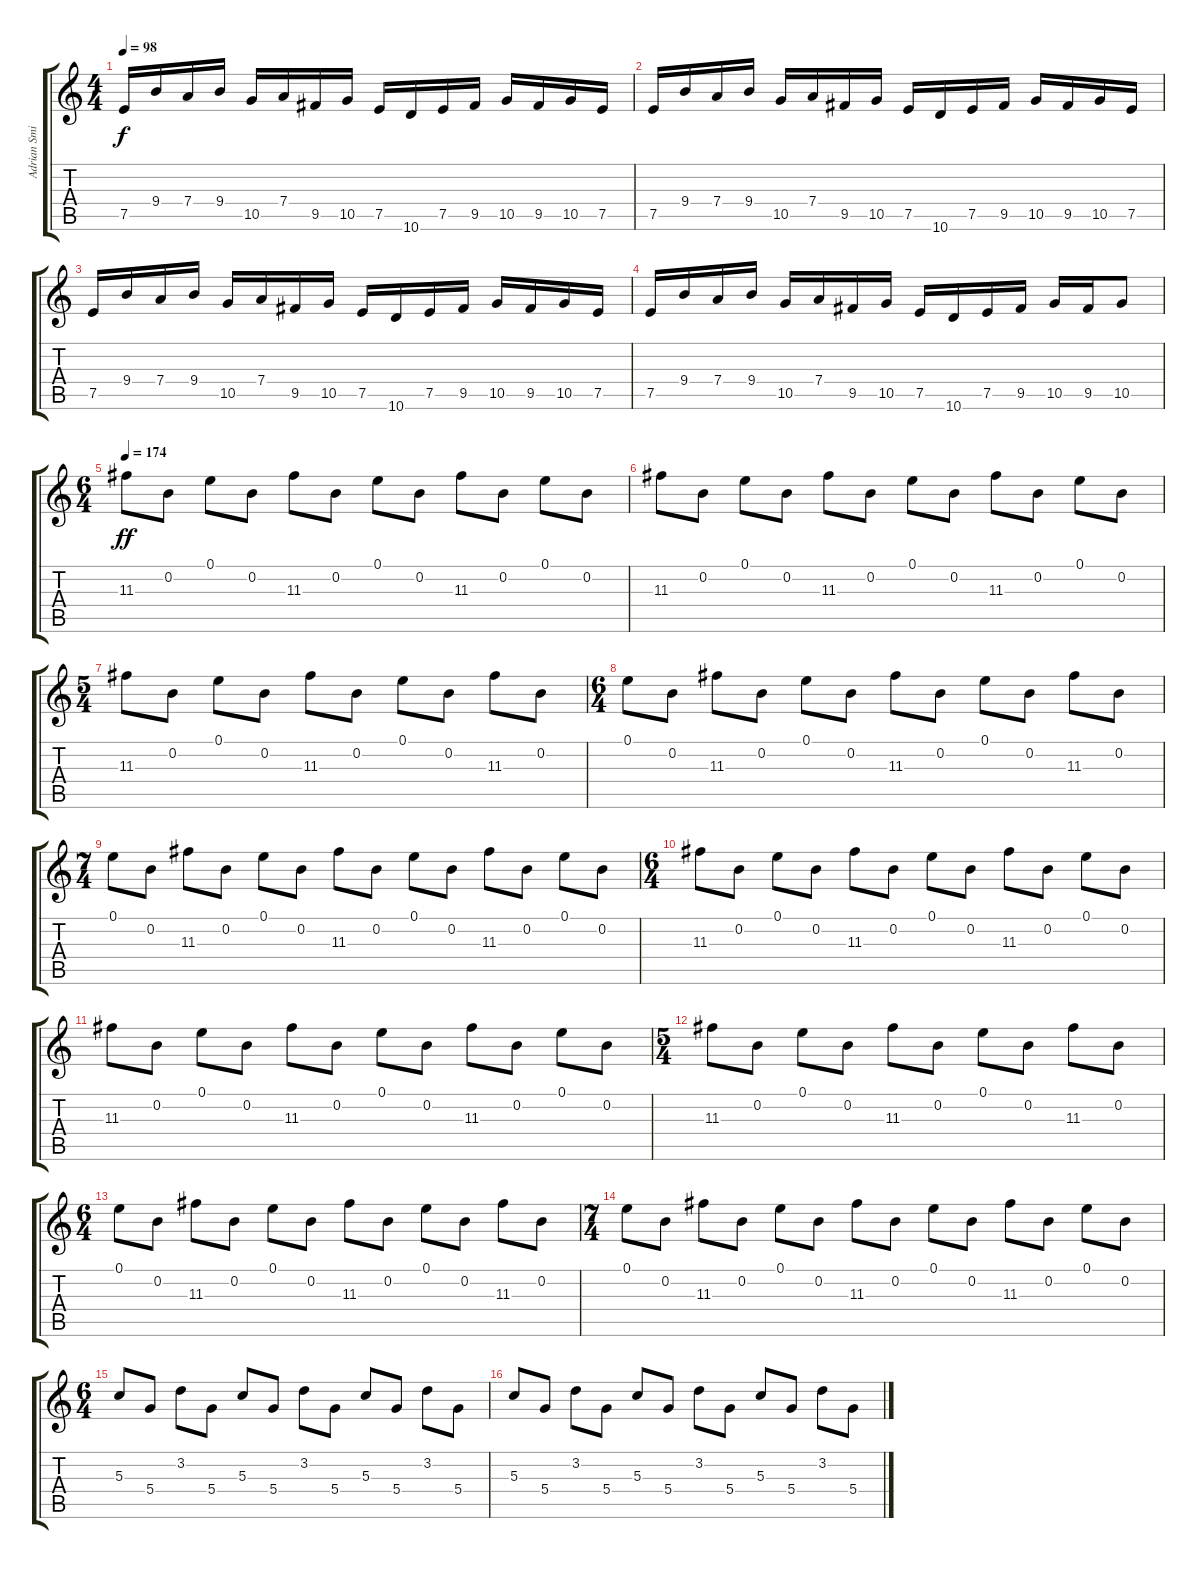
\track ("Adrian Smith" "Adrian Smi") {instrument distortionguitar}
\staff {score tabs}
\tuning (E4 B3 G3 D3 A2 E2) {hide}
\ts (4 4)
\tempo 98
\clef g2
\ks c
7.5.16{dy f} 9.4.16 7.4.16 9.4.16 10.5.16 7.4.16 9.5.16 10.5.16 7.5.16 10.6.16 7.5.16 9.5.16 10.5.16 9.5.16 10.5.16 7.5.16 |
7.5.16 9.4.16 7.4.16 9.4.16 10.5.16 7.4.16 9.5.16 10.5.16 7.5.16 10.6.16 7.5.16 9.5.16 10.5.16 9.5.16 10.5.16 7.5.16 |
7.5.16 9.4.16 7.4.16 9.4.16 10.5.16 7.4.16 9.5.16 10.5.16 7.5.16 10.6.16 7.5.16 9.5.16 10.5.16 9.5.16 10.5.16 7.5.16 |
7.5.16 9.4.16 7.4.16 9.4.16 10.5.16 7.4.16 9.5.16 10.5.16 7.5.16 10.6.16 7.5.16 9.5.16 10.5.16 9.5.16 10.5.8 |
\ts (6 4)
\tempo 174
11.3.8{dy ff volume 6 instrument electricguitarclean} 0.2.8 0.1.8 0.2.8 11.3.8 0.2.8 0.1.8 0.2.8 11.3.8 0.2.8 0.1.8 0.2.8 |
11.3.8 0.2.8 0.1.8 0.2.8 11.3.8 0.2.8 0.1.8 0.2.8 11.3.8 0.2.8 0.1.8 0.2.8 |
\ts (5 4)
11.3.8 0.2.8 0.1.8 0.2.8 11.3.8 0.2.8 0.1.8 0.2.8 11.3.8 0.2.8 |
\ts (6 4)
0.1.8 0.2.8 11.3.8 0.2.8 0.1.8 0.2.8 11.3.8 0.2.8 0.1.8 0.2.8 11.3.8 0.2.8 |
\ts (7 4)
0.1.8 0.2.8 11.3.8 0.2.8 0.1.8 0.2.8 11.3.8 0.2.8 0.1.8 0.2.8 11.3.8 0.2.8 0.1.8 0.2.8 |
\ts (6 4)
11.3.8 0.2.8 0.1.8 0.2.8 11.3.8 0.2.8 0.1.8 0.2.8 11.3.8 0.2.8 0.1.8 0.2.8 |
11.3.8 0.2.8 0.1.8 0.2.8 11.3.8 0.2.8 0.1.8 0.2.8 11.3.8 0.2.8 0.1.8 0.2.8 |
\ts (5 4)
11.3.8 0.2.8 0.1.8 0.2.8 11.3.8 0.2.8 0.1.8 0.2.8 11.3.8 0.2.8 |
\ts (6 4)
0.1.8 0.2.8 11.3.8 0.2.8 0.1.8 0.2.8 11.3.8 0.2.8 0.1.8 0.2.8 11.3.8 0.2.8 |
\ts (7 4)
0.1.8 0.2.8 11.3.8 0.2.8 0.1.8 0.2.8 11.3.8 0.2.8 0.1.8 0.2.8 11.3.8 0.2.8 0.1.8 0.2.8 |
\ts (6 4)
5.3.8 5.4.8 3.2.8 5.4.8 5.3.8 5.4.8 3.2.8 5.4.8 5.3.8 5.4.8 3.2.8 5.4.8 |
5.3.8 5.4.8 3.2.8 5.4.8 5.3.8 5.4.8 3.2.8 5.4.8 5.3.8 5.4.8 3.2.8 5.4.8
